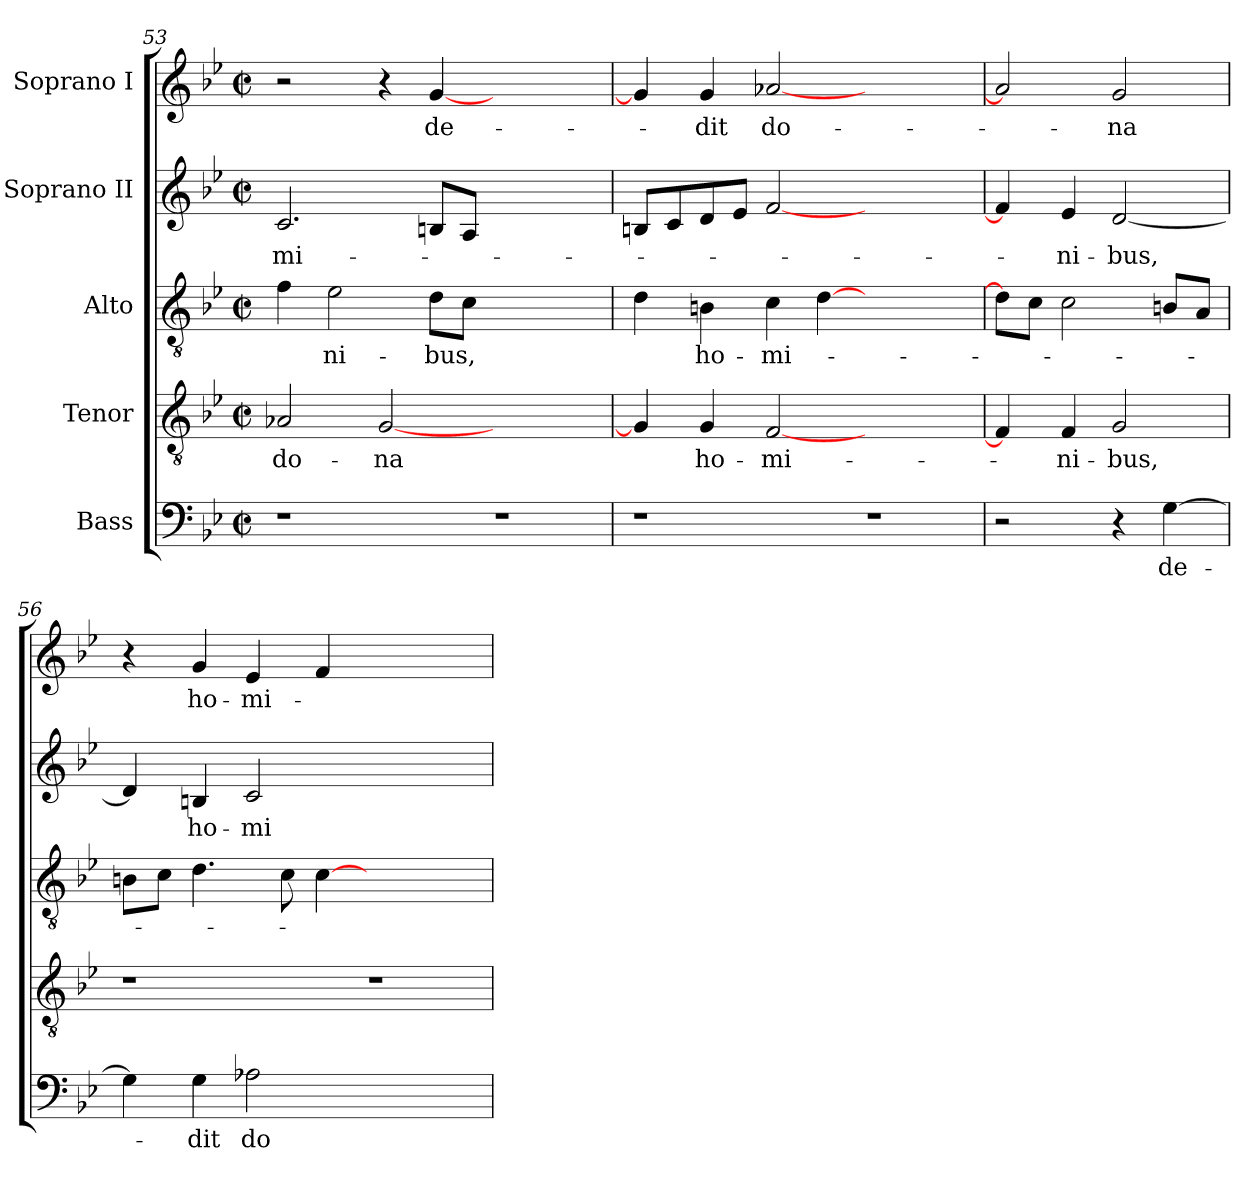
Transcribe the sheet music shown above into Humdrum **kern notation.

**kern	**text	**kern	**text	**kern	**text	**kern	**text	**kern	**text
*part5	*part5	*part4	*part4	*part3	*part3	*part2	*part2	*part1	*part1
*staff5	*staff5	*staff4	*staff4	*staff3	*staff3	*staff2	*staff2	*staff1	*staff1
*I"Bass	*	*I"Tenor	*	*I"Alto	*	*I"Soprano II	*	*I"Soprano I	*
*clefF4	*	*clefGv2	*	*clefGv2	*	*clefG2	*	*clefG2	*
*	*	*ITrd7c12	*	*	*	*	*	*	*
*k[b-e-]	*	*k[b-e-]	*	*k[b-e-]	*	*k[b-e-]	*	*k[b-e-]	*
*B-:	*	*B-:	*	*B-:	*	*B-:	*	*B-:	*
*M2/2	*	*M2/2	*	*M2/2	*	*M2/2	*	*M2/2	*
*met(c|)	*	*met(c|)	*	*met(c|)	*	*met(c|)	*	*met(c|)	*
=53	=53	=53	=53	=53	=53	=53	=53	=53	=53
!	!	!	!LO:LY:b:color=#000000	!	!	!	!	!	!
!	!	!	!	!	!	!	!LO:LY:b:color=#000000	!	!
1r	.	2AA-Xi/	do-	4fi\	.	2.ci/	mi--	2r	.
!	!	!	!	!	!LO:LY:b:color=#000000	!	!	!	!
.	.	.	.	2e-i\	-ni-	.	.	.	.
!	!	!	!LO:LY:b:color=#000000	!	!	!	!	!	!
.	.	[<2GGi/	na	.	.	.	.	4r	.
!	!	!	!	!	!LO:LY:b:color=#000000	!	!	!	!
!	!	!	!	!	!	!	!	!	!LO:LY:b:color=#000000
.	.	.	.	8di\L	bus,	8Bni/L	.	[<4gi/	de--
.	.	.	.	8ci\J	.	8Ai/J	.	.	.
1r	.	1ryy	.	1ryy	.	1ryy	.	1ryy	.
=54	=54	=54	=54	=54	=54	=54	=54	=54	=54
1r	.	4GGi/]	.	4di\	.	8Bni/L	.	4gi/]	.
.	.	.	.	.	.	8ci/	.	.	.
!	!	!	!LO:LY:b:color=#000000	!	!	!	!	!	!
!	!	!	!	!	!LO:LY:b:color=#000000	!	!	!	!
!	!	!	!	!	!	!	!	!	!LO:LY:b:color=#000000
.	.	4GGi/	ho-	4Bni\	ho-	8di/	.	4gi/	-dit
.	.	.	.	.	.	8e-i/J	.	.	.
!	!	!	!LO:LY:b:color=#000000	!	!	!	!	!	!
!	!	!	!	!	!LO:LY:b:color=#000000	!	!	!	!
!	!	!	!	!	!	!	!	!	!LO:LY:b:color=#000000
.	.	[<2FFi/	mi--	4ci\	mi--	[<2fi/	.	[<2a-Xi/	do--
.	.	.	.	[>4di\	.	.	.	.	.
1r	.	1ryy	.	1ryy	.	1ryy	.	1ryy	.
=55	=55	=55	=55	=55	=55	=55	=55	=55	=55
2r	.	4FFi/]	.	8di\L]	.	4fi/]	.	2a-i/]	.
.	.	.	.	8ci\J	.	.	.	.	.
!	!	!	!LO:LY:b:color=#000000	!	!	!	!	!	!
!	!	!	!	!	!	!	!LO:LY:b:color=#000000	!	!
.	.	4FFi/	-ni-	2ci\	.	4e-i/	-ni-	.	.
!	!	!	!LO:LY:b:color=#000000	!	!	!	!	!	!
!	!	!	!	!	!	!	!LO:LY:b:color=#000000	!	!
!	!	!	!	!	!	!	!	!	!LO:LY:b:color=#000000
4r	.	2GGi/	bus,	.	.	[<2di/	bus,	2gi/	-na
!	!LO:LY:b:color=#000000	!	!	!	!	!	!	!	!
[>4Gi\	de--	.	.	8Bni/L	.	.	.	.	.
.	.	.	.	8Ai/J	.	.	.	.	.
!!LO:LB:g=z
=56	=56	=56	=56	=56	=56	=56	=56	=56	=56
4Gi\]	.	1r	.	8Bni\L	.	4di/]	.	4r	.
.	.	.	.	8ci\J	.	.	.	.	.
!	!LO:LY:b:color=#000000	!	!	!	!	!	!	!	!
!	!	!	!	!	!	!	!LO:LY:b:color=#000000	!	!
!	!	!	!	!	!	!	!	!	!LO:LY:b:color=#000000
4Gi\	-dit	.	.	4.di\	.	4Bni/	ho-	4gi/	ho-
!	!LO:LY:b:color=#000000	!	!	!	!	!	!	!	!
!	!	!	!	!	!	!	!LO:LY:b:color=#000000	!	!
!	!	!	!	!	!	!	!	!	!LO:LY:b:color=#000000
2A-Xi\	do--	.	.	.	.	2ci/	mi--	4e-i/	mi--
.	.	.	.	8ci\	.	.	.	.	.
.	.	.	.	[>4ci\	.	.	.	4fi/	.
1ryy	.	1r	.	1ryy	.	1ryy	.	1ryy	.
=	=	=	=	=	=	=	=	=	=
*-	*-	*-	*-	*-	*-	*-	*-	*-	*-
